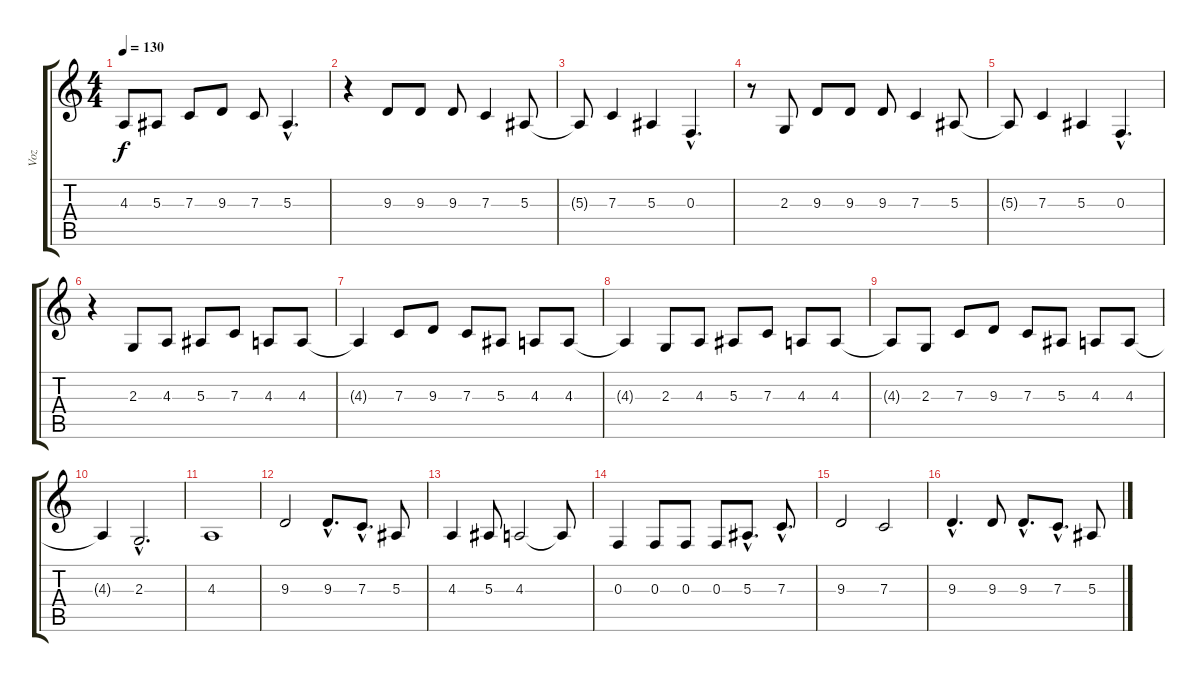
\track ("Voz" "Voz") {instrument viola}
\staff {score tabs}
\tuning (D4 A3 F3 C3 G2 D2) {hide}
\ts (4 4)
\tempo 130
\clef g2
\ks c
4.3.8{dy f} 5.3.8 7.3.8 9.3.8 7.3.8 5.3{hac}.4{d} |
r.4 9.3.8 9.3.8 9.3.8 7.3.4 5.3.8 |
5.3{t}.8 7.3.4 5.3.4 0.3{hac}.4{d} |
r.8 2.3.8 9.3.8 9.3.8 9.3.8 7.3.4 5.3.8 |
5.3{t}.8 7.3.4 5.3.4 0.3{hac}.4{d} |
r.4 2.3.8 4.3.8 5.3.8 7.3.8 4.3.8 4.3.8 |
4.3{t}.4 7.3.8 9.3.8 7.3.8 5.3.8 4.3.8 4.3.8 |
4.3{t}.4 2.3.8 4.3.8 5.3.8 7.3.8 4.3.8 4.3.8 |
4.3{t}.8 2.3.8 7.3.8 9.3.8 7.3.8 5.3.8 4.3.8 4.3.8 |
4.3{t}.4 2.3{hac}.2{d} |
4.3.1 |
9.3.2 9.3{hac}.8{d} 7.3{hac}.8{d} 5.3.8 |
4.3.4 5.3.8 4.3.2 4.3{t}.8 |
0.3.4 0.3.8 0.3.8 0.3.8 5.3{hac}.8{d} 7.3{hac}.8{d} |
9.3.2 7.3.2 |
9.3{hac}.4{d} 9.3.8 9.3{hac}.8{d} 7.3{hac}.8{d} 5.3.8
